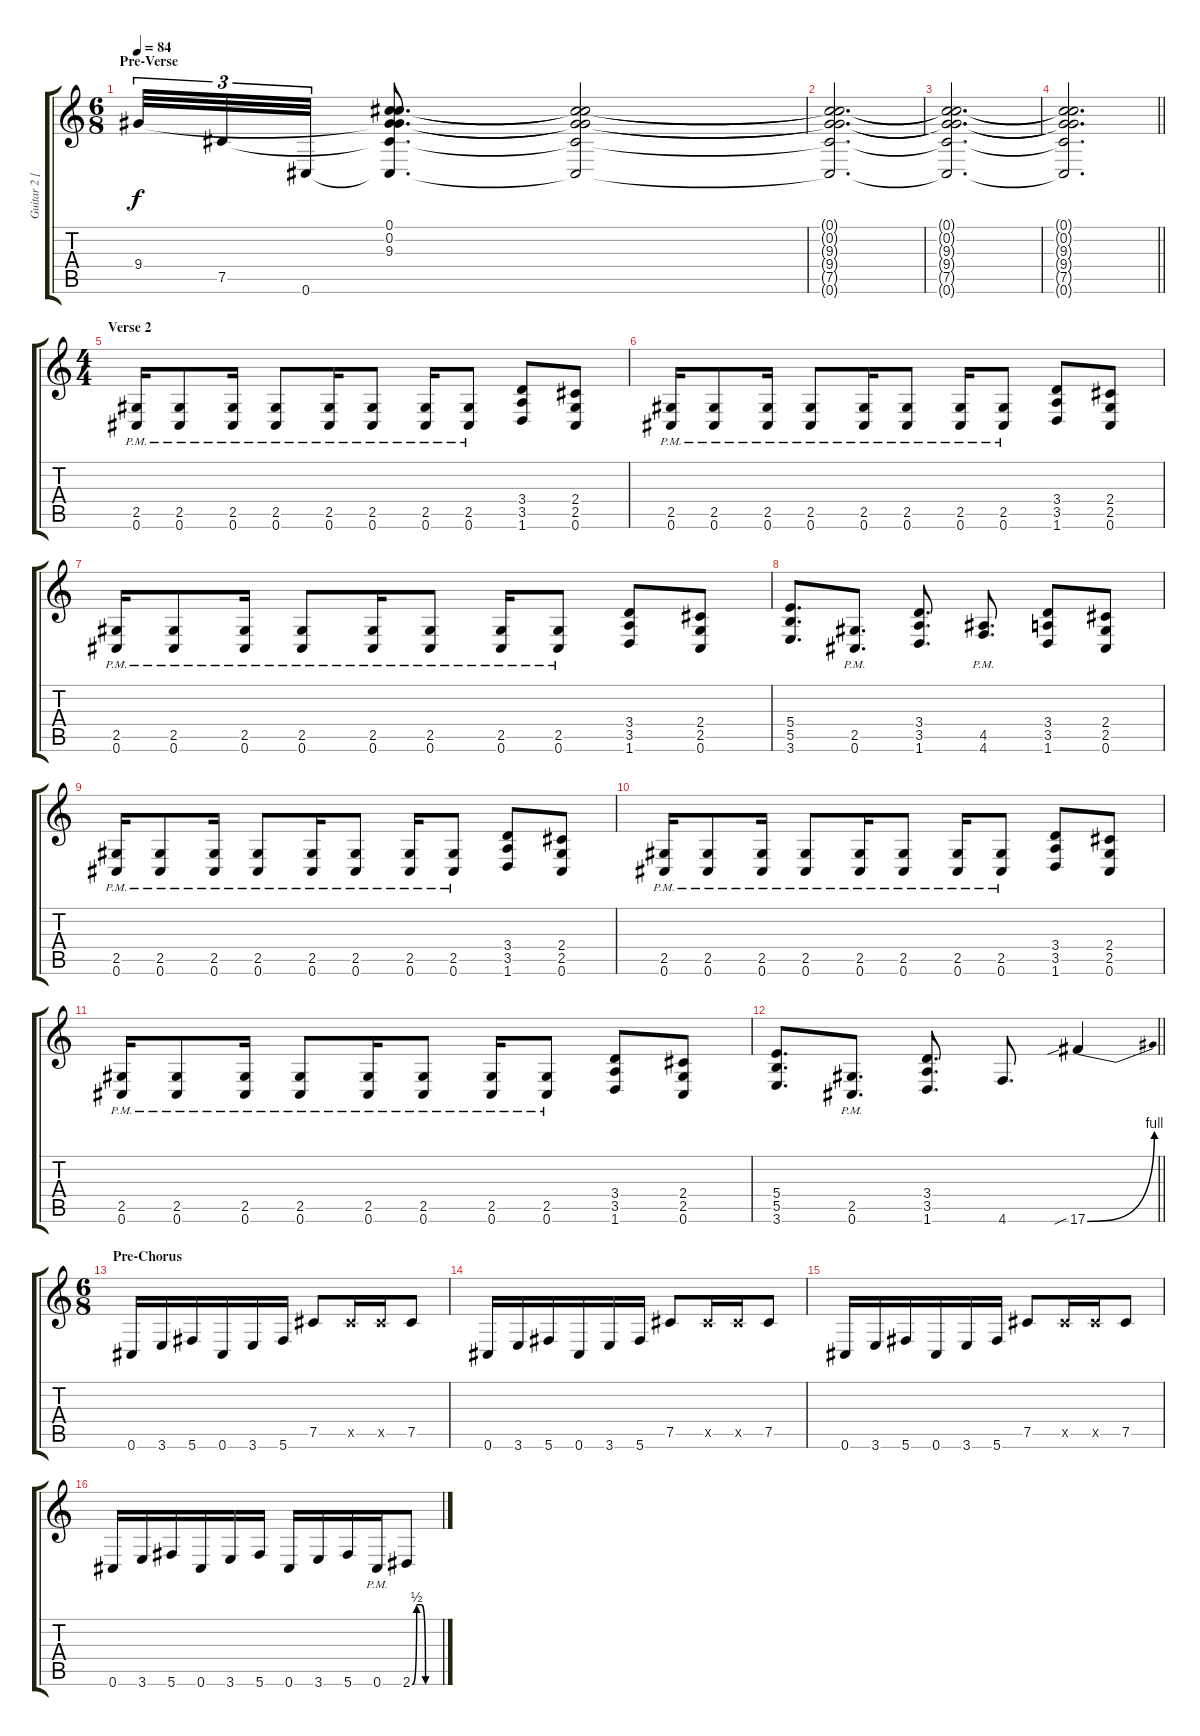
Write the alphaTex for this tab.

\track ("Guitar 2 [Billy Howerdel]" "Guitar 2 [") {instrument electricguitarclean}
\staff {score tabs}
\tuning (Db4 Ab3 E3 B2 Gb2 Db2) {hide}
\ts (6 8)
\section ("" "Pre-Verse")
\tempo 84
\clef g2
\ks c
9.4.32{tu (3 2) dy f} 7.5.32{tu (3 2)} 0.6.32{tu (3 2)} (0.1{t} 0.2{t} 9.3{t} 9.4{t} 7.5{t} 0.6{t}).8{d} (0.1{t} 0.2{t} 9.3{t} 9.4{t} 7.5{t} 0.6{t}).2{volume 0} |
(0.1{t} 0.2{t} 9.3{t} 9.4{t} 7.5{t} 0.6{t}).2{d} |
(0.1{t} 0.2{t} 9.3{t} 9.4{t} 7.5{t} 0.6{t}).2{d} |
\barLineRight lightlight
(0.1{t} 0.2{t} 9.3{t} 9.4{t} 7.5{t} 0.6{t}).2{d} |
\ts (4 4)
\section ("" "Verse 2")
(2.5{pm} 0.6{pm}).16{volume 13 balance 12} (2.5{pm} 0.6{pm}).8 (2.5{pm} 0.6{pm}).16 (2.5{pm} 0.6{pm}).8 (2.5{pm} 0.6{pm}).16 (2.5{pm} 0.6{pm}).8 (2.5{pm} 0.6{pm}).16 (2.5{pm} 0.6{pm}).8 (3.4 3.5 1.6).8 (2.4 2.5 0.6).8 |
(2.5{pm} 0.6{pm}).16 (2.5{pm} 0.6{pm}).8 (2.5{pm} 0.6{pm}).16 (2.5{pm} 0.6{pm}).8 (2.5{pm} 0.6{pm}).16 (2.5{pm} 0.6{pm}).8 (2.5{pm} 0.6{pm}).16 (2.5{pm} 0.6{pm}).8 (3.4 3.5 1.6).8 (2.4 2.5 0.6).8 |
(2.5{pm} 0.6{pm}).16 (2.5{pm} 0.6{pm}).8 (2.5{pm} 0.6{pm}).16 (2.5{pm} 0.6{pm}).8 (2.5{pm} 0.6{pm}).16 (2.5{pm} 0.6{pm}).8 (2.5{pm} 0.6{pm}).16 (2.5{pm} 0.6{pm}).8 (3.4 3.5 1.6).8 (2.4 2.5 0.6).8 |
(5.4 5.5 3.6).8{d} (2.5{pm} 0.6{pm}).8{d} (3.4 3.5 1.6).8{d} (4.5{pm} 4.6{pm}).8{d} (3.4 3.5 1.6).8 (2.4 2.5 0.6).8 |
(2.5{pm} 0.6{pm}).16 (2.5{pm} 0.6{pm}).8 (2.5{pm} 0.6{pm}).16 (2.5{pm} 0.6{pm}).8 (2.5{pm} 0.6{pm}).16 (2.5{pm} 0.6{pm}).8 (2.5{pm} 0.6{pm}).16 (2.5{pm} 0.6{pm}).8 (3.4 3.5 1.6).8 (2.4 2.5 0.6).8 |
(2.5{pm} 0.6{pm}).16 (2.5{pm} 0.6{pm}).8 (2.5{pm} 0.6{pm}).16 (2.5{pm} 0.6{pm}).8 (2.5{pm} 0.6{pm}).16 (2.5{pm} 0.6{pm}).8 (2.5{pm} 0.6{pm}).16 (2.5{pm} 0.6{pm}).8 (3.4 3.5 1.6).8 (2.4 2.5 0.6).8 |
(2.5{pm} 0.6{pm}).16 (2.5{pm} 0.6{pm}).8 (2.5{pm} 0.6{pm}).16 (2.5{pm} 0.6{pm}).8 (2.5{pm} 0.6{pm}).16 (2.5{pm} 0.6{pm}).8 (2.5{pm} 0.6{pm}).16 (2.5{pm} 0.6{pm}).8 (3.4 3.5 1.6).8 (2.4 2.5 0.6).8 |
\barLineRight lightlight
(5.4 5.5 3.6).8{d} (2.5{pm} 0.6{pm}).8{d} (3.4 3.5 1.6).8{d} 4.6.8{d} 17.6{be (bend 0 0 60 4) sib}.4 |
\ts (6 8)
\section ("" "Pre-Chorus")
0.6.16{instrument overdrivenguitar} 3.6.16 5.6.16 0.6.16 3.6.16 5.6.16 7.5.8 7.5{x}.16 7.5{x}.16 7.5.8 |
0.6.16 3.6.16 5.6.16 0.6.16 3.6.16 5.6.16 7.5.8 7.5{x}.16 7.5{x}.16 7.5.8 |
0.6.16 3.6.16 5.6.16 0.6.16 3.6.16 5.6.16 7.5.8 7.5{x}.16 7.5{x}.16 7.5.8 |
0.6.16 3.6.16 5.6.16 0.6.16 3.6.16 5.6.16 0.6.16 3.6.16 5.6.16 0.6{pm}.16 2.6{be (custom 0 0 10 2 20 2 30 0 60 0)}.8
